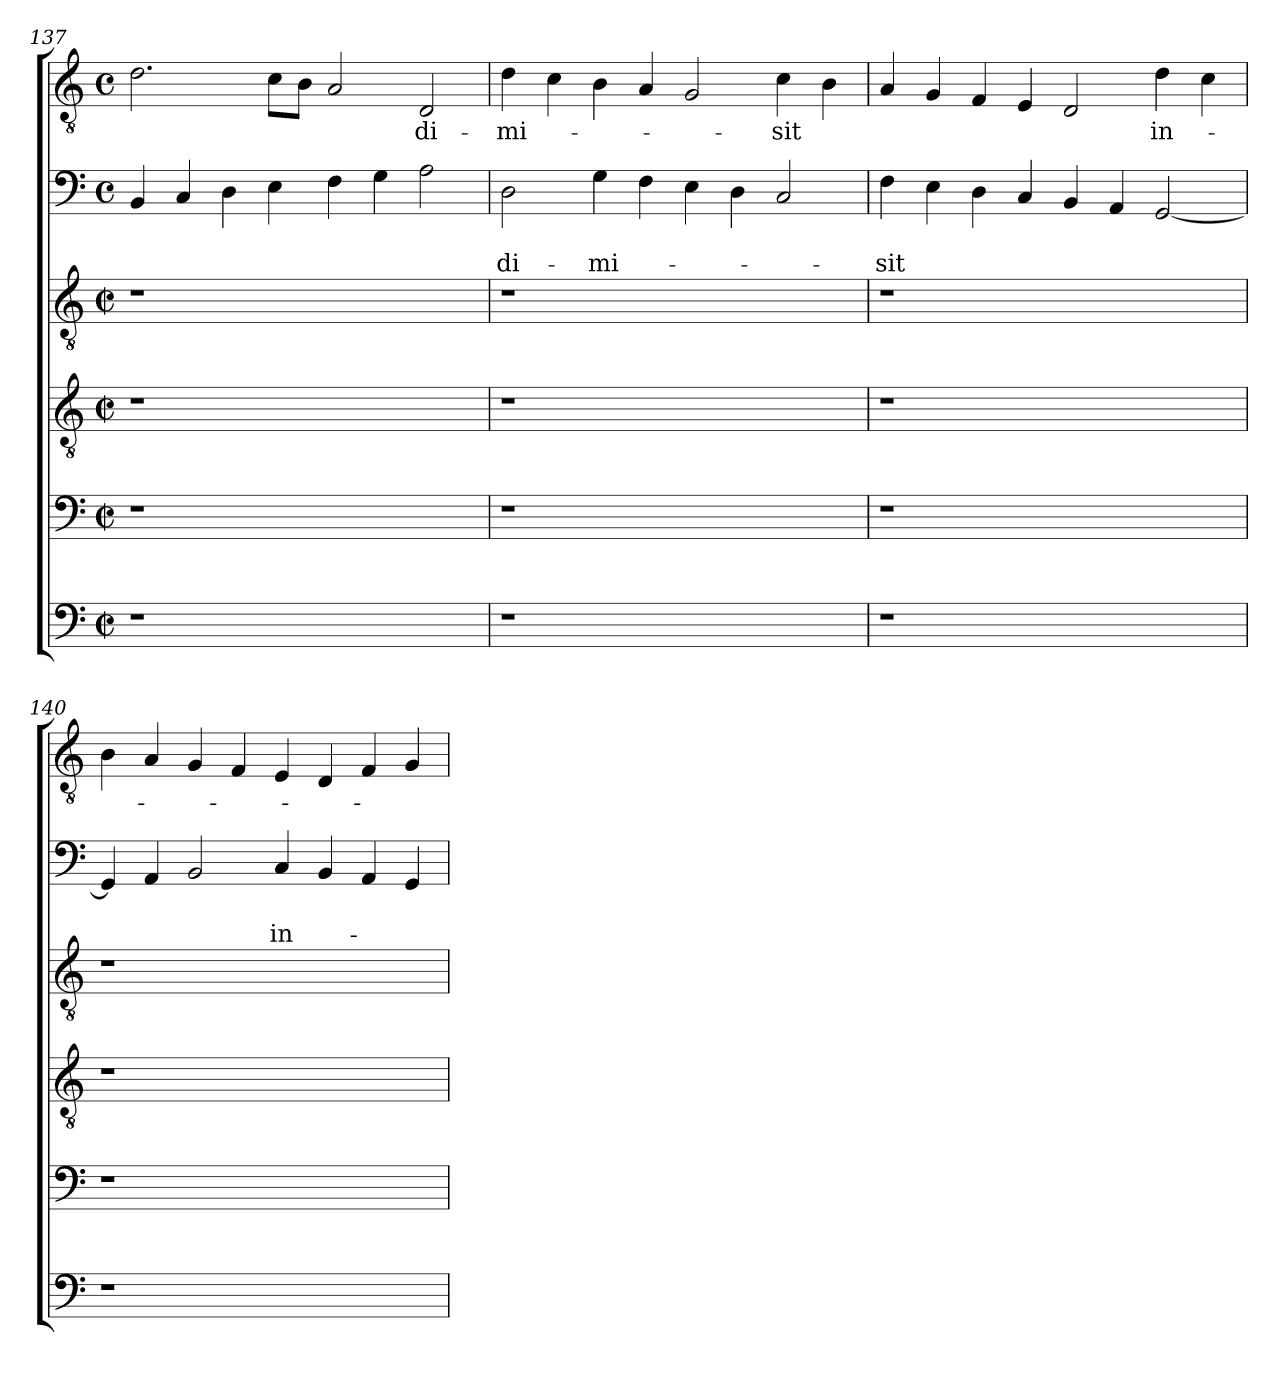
**kern	**kern	**kern	**kern	**kern	**text	**text	**kern	**text
*part6	*part5	*part4	*part3	*part2	*part2	*part2	*part1	*part1
*staff6	*staff5	*staff4	*staff3	*staff2	*staff2	*staff2	*staff1	*staff1
*clefF4	*clefF4	*clefGv2	*clefGv2	*clefF4	*	*	*clefGv2	*
*k[]	*k[]	*k[]	*k[]	*k[]	*	*	*k[]	*
*C:	*C:	*C:	*C:	*C:	*	*	*C:	*
*M2/2	*M2/2	*M2/2	*M2/2	*M4/4	*	*	*M4/4	*
*met(c|)	*met(c|)	*met(c|)	*met(c|)	*met(c)	*	*	*met(c)	*
=137	=137	=137	=137	=137	=137	=137	=137	=137
1r	1r	1r	1r	4BB/	.	.	2.d\	.
.	.	.	.	4C/	.	.	.	.
.	.	.	.	4D\	.	.	.	.
.	.	.	.	4E\	.	.	8c\L	.
.	.	.	.	.	.	.	8B\J	.
1ryy	1ryy	1ryy	1ryy	4F\	.	.	2A/	.
.	.	.	.	4G\	.	.	.	.
!	!	!	!	!	!	!	!	!LO:LY:b
.	.	.	.	2A\	.	.	2D/	di-
!!LO:LB:g=z
=138	=138	=138	=138	=138	=138	=138	=138	=138
!	!	!	!	!	!	!LO:LY:b	!	!LO:LY:b
1r	1r	1r	1r	2D\	.	di-	4d\	-mi-
.	.	.	.	.	.	.	4c\	.
!	!	!	!	!	!	!LO:LY:b	!	!
.	.	.	.	4G\	.	-mi-	4B\	.
.	.	.	.	4F\	.	.	4A/	.
1ryy	1ryy	1ryy	1ryy	4E\	.	.	2G/	.
.	.	.	.	4D\	.	.	.	.
!	!	!	!	!	!	!	!	!LO:LY:b
.	.	.	.	2C/	.	.	4c\	-sit
.	.	.	.	.	.	.	4B\	.
=139	=139	=139	=139	=139	=139	=139	=139	=139
!	!	!	!	!	!	!LO:LY:b	!	!
1r	1r	1r	1r	4F\	.	-sit	4A/	.
.	.	.	.	4E\	.	.	4G/	.
.	.	.	.	4D\	.	.	4F/	.
.	.	.	.	4C/	.	.	4E/	.
1ryy	1ryy	1ryy	1ryy	4BB/	.	.	2D/	.
.	.	.	.	4AA/	.	.	.	.
!	!	!	!	!	!	!	!	!LO:LY:b
.	.	.	.	[<2GG/	.	.	4d\	in-
.	.	.	.	.	.	.	4c\	.
=140	=140	=140	=140	=140	=140	=140	=140	=140
1r	1r	1r	1r	4GG/]	.	.	4B\	.
.	.	.	.	4AA/	.	.	4A/	.
.	.	.	.	2BB/	.	.	4G/	.
.	.	.	.	.	.	.	4F/	.
!	!	!	!	!	!	!LO:LY:b	!	!
1ryy	1ryy	1ryy	1ryy	4C/	.	in-	4E/	.
.	.	.	.	4BB/	.	.	4D/	.
.	.	.	.	4AA/	.	.	4F/	.
.	.	.	.	4GG/	.	.	4G/	.
=	=	=	=	=	=	=	=	=
*-	*-	*-	*-	*-	*-	*-	*-	*-
